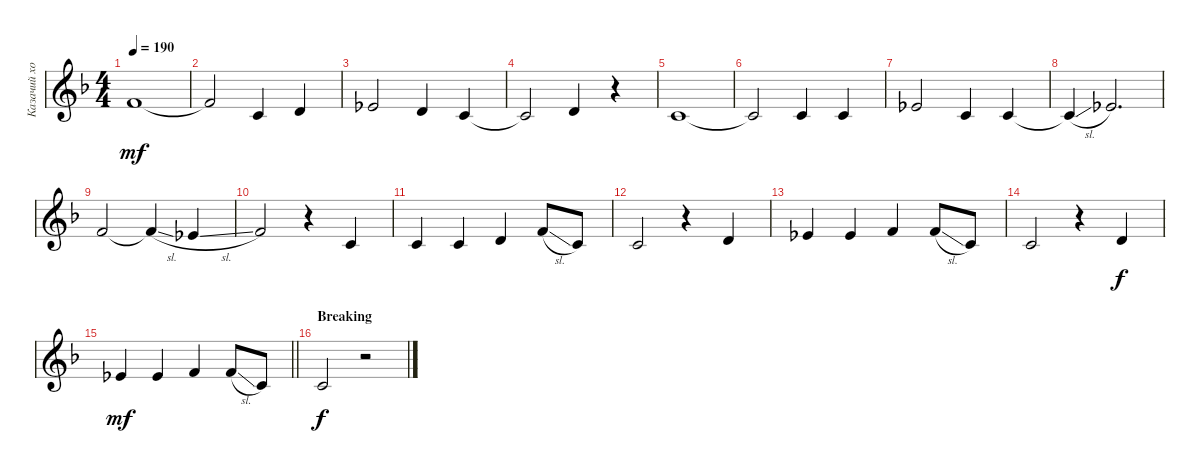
\track ("Казачий хор_тенор 1" "Казачий хо") {instrument oboe}
\staff {score}
\tuning (E4 B3 G3 D3 A2 E2) {hide}
\ts (4 4)
\tempo 190
\clef g2
\ks dminor
6.2.1{dy mf} |
6.2{t}.2 1.2.4 3.2.4 |
4.2.2 3.2.4 1.2.4 |
1.2{t}.2 3.2.4 r.4 |
1.2.1 |
1.2{t}.2 1.2.4 1.2.4 |
4.2.2 1.2.4 1.2.4 |
1.2{sl t}.4 4.2.2{d} |
6.2.2 6.2{sl t}.4 4.2{sl}.4 |
6.2.2 r.4 1.2.4 |
1.2.4 1.2.4 3.2.4 6.2{sl}.8 1.2.8 |
1.2.2 r.4 3.2.4 |
4.2.4 4.2.4 6.2.4 6.2{sl}.8 1.2.8 |
1.2.2 r.4 3.2.4{dy f} |
\barLineRight lightlight
4.2.4{dy mf} 4.2.4 6.2.4 6.2{sl}.8 1.2.8 |
\section ("" "Breaking")
1.2.2{dy f} r.2
